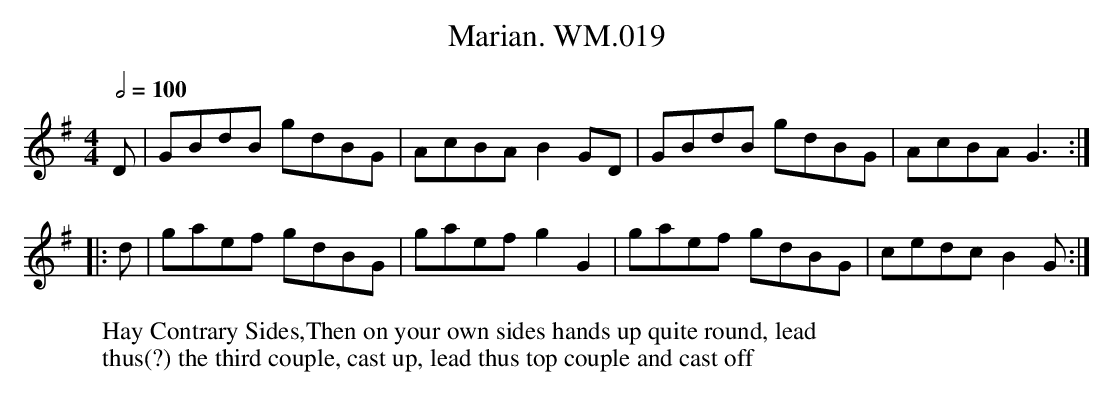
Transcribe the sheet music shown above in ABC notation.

X:1
T:Marian. WM.019
M:4/4
L:1/8
Q:1/2=100
W:Hay Contrary Sides,Then on your own sides hands up quite round, lead
W:thus(?) the third couple, cast up, lead thus top couple and cast off
K:G
D|GBdB gdBG|AcBAB2GD|GBdB gdBG|AcBAG3:|
|:d|gaef gdBG|gaefg2G2|gaef gdBG|cedcB2G:|
